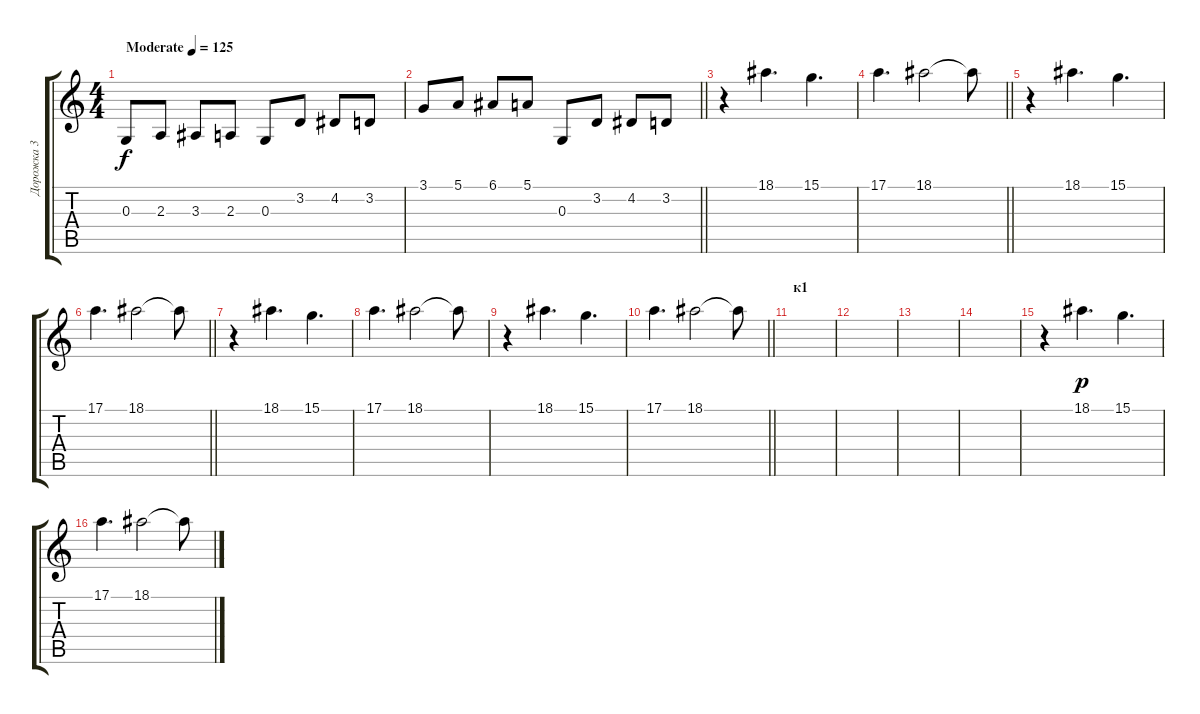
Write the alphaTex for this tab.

\track ("Дорожка 3" "Дорожка 3") {instrument pad4choir}
\staff {score tabs}
\tuning (E4 B3 G3 D3 A2 E2) {hide}
\ts (4 4)
\tempo (125 "Moderate")
\clef g2
\ks c
0.3.8{dy f instrument pad4choir} 2.3.8 3.3.8 2.3.8 0.3.8 3.2.8 4.2.8 3.2.8 |
\barLineRight lightlight
3.1.8 5.1.8 6.1.8 5.1.8 0.3.8 3.2.8 4.2.8 3.2.8 |
r.4 18.1.4{d} 15.1.4{d} |
\barLineRight lightlight
17.1.4{d} 18.1.2 18.1{t}.8 |
r.4 18.1.4{d} 15.1.4{d} |
\barLineRight lightlight
17.1.4{d} 18.1.2 18.1{t}.8 |
r.4 18.1.4{d} 15.1.4{d} |
17.1.4{d} 18.1.2 18.1{t}.8 |
r.4 18.1.4{d} 15.1.4{d} |
\barLineRight lightlight
17.1.4{d} 18.1.2 18.1{t}.8 |
\section ("" "к1")
|
|
|
|
r.4 18.1.4{d dy p} 15.1.4{d} |
17.1.4{d} 18.1.2 18.1{t}.8
